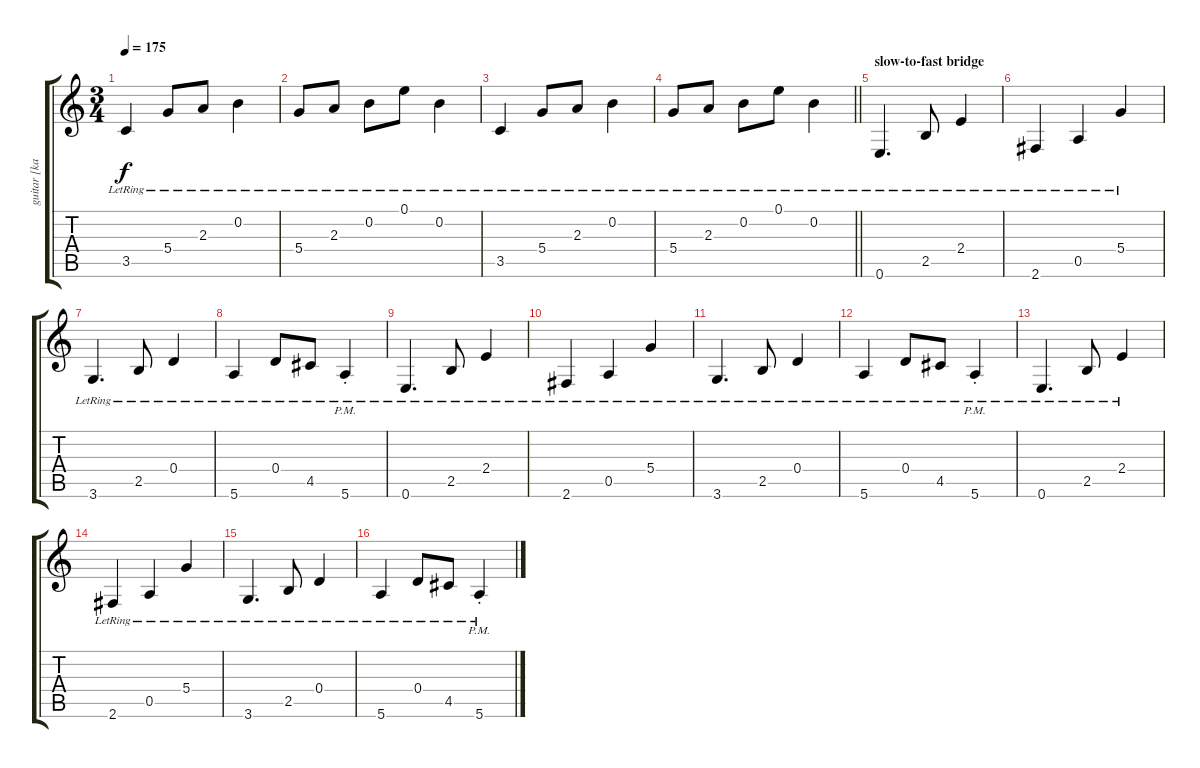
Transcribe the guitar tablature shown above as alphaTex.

\track ("guitar [karukan]" "guitar [ka") {instrument overdrivenguitar}
\staff {score tabs}
\tuning (E4 B3 G3 D3 A2 E2) {hide}
\ts (3 4)
\tempo 175
\clef g2
\ks c
3.5{lr}.4{dy f} 5.4{lr}.8 2.3{lr}.8 0.2{lr}.4 |
5.4{lr}.8 2.3{lr}.8 0.2{lr}.8 0.1{lr}.8 0.2{lr}.4 |
3.5{lr}.4 5.4{lr}.8 2.3{lr}.8 0.2{lr}.4 |
\barLineRight lightlight
5.4{lr}.8 2.3{lr}.8 0.2{lr}.8 0.1{lr}.8 0.2{lr}.4 |
\section ("" "slow-to-fast bridge")
0.6{lr}.4{d} 2.5{lr}.8 2.4{lr}.4 |
2.6{lr}.4 0.5{lr}.4 5.4{lr}.4 |
3.6{lr}.4{d} 2.5{lr}.8 0.4{lr}.4 |
5.6{lr}.4 0.4{lr}.8 4.5{lr}.8 5.6{pm st lr}.4 |
0.6{lr}.4{d} 2.5{lr}.8 2.4{lr}.4 |
2.6{lr}.4 0.5{lr}.4 5.4{lr}.4 |
3.6{lr}.4{d} 2.5{lr}.8 0.4{lr}.4 |
5.6{lr}.4 0.4{lr}.8 4.5{lr}.8 5.6{pm st lr}.4 |
0.6{lr}.4{d} 2.5{lr}.8 2.4{lr}.4 |
2.6{lr}.4 0.5{lr}.4 5.4{lr}.4 |
3.6{lr}.4{d} 2.5{lr}.8 0.4{lr}.4 |
5.6{lr}.4 0.4{lr}.8 4.5{lr}.8 5.6{pm st lr}.4
